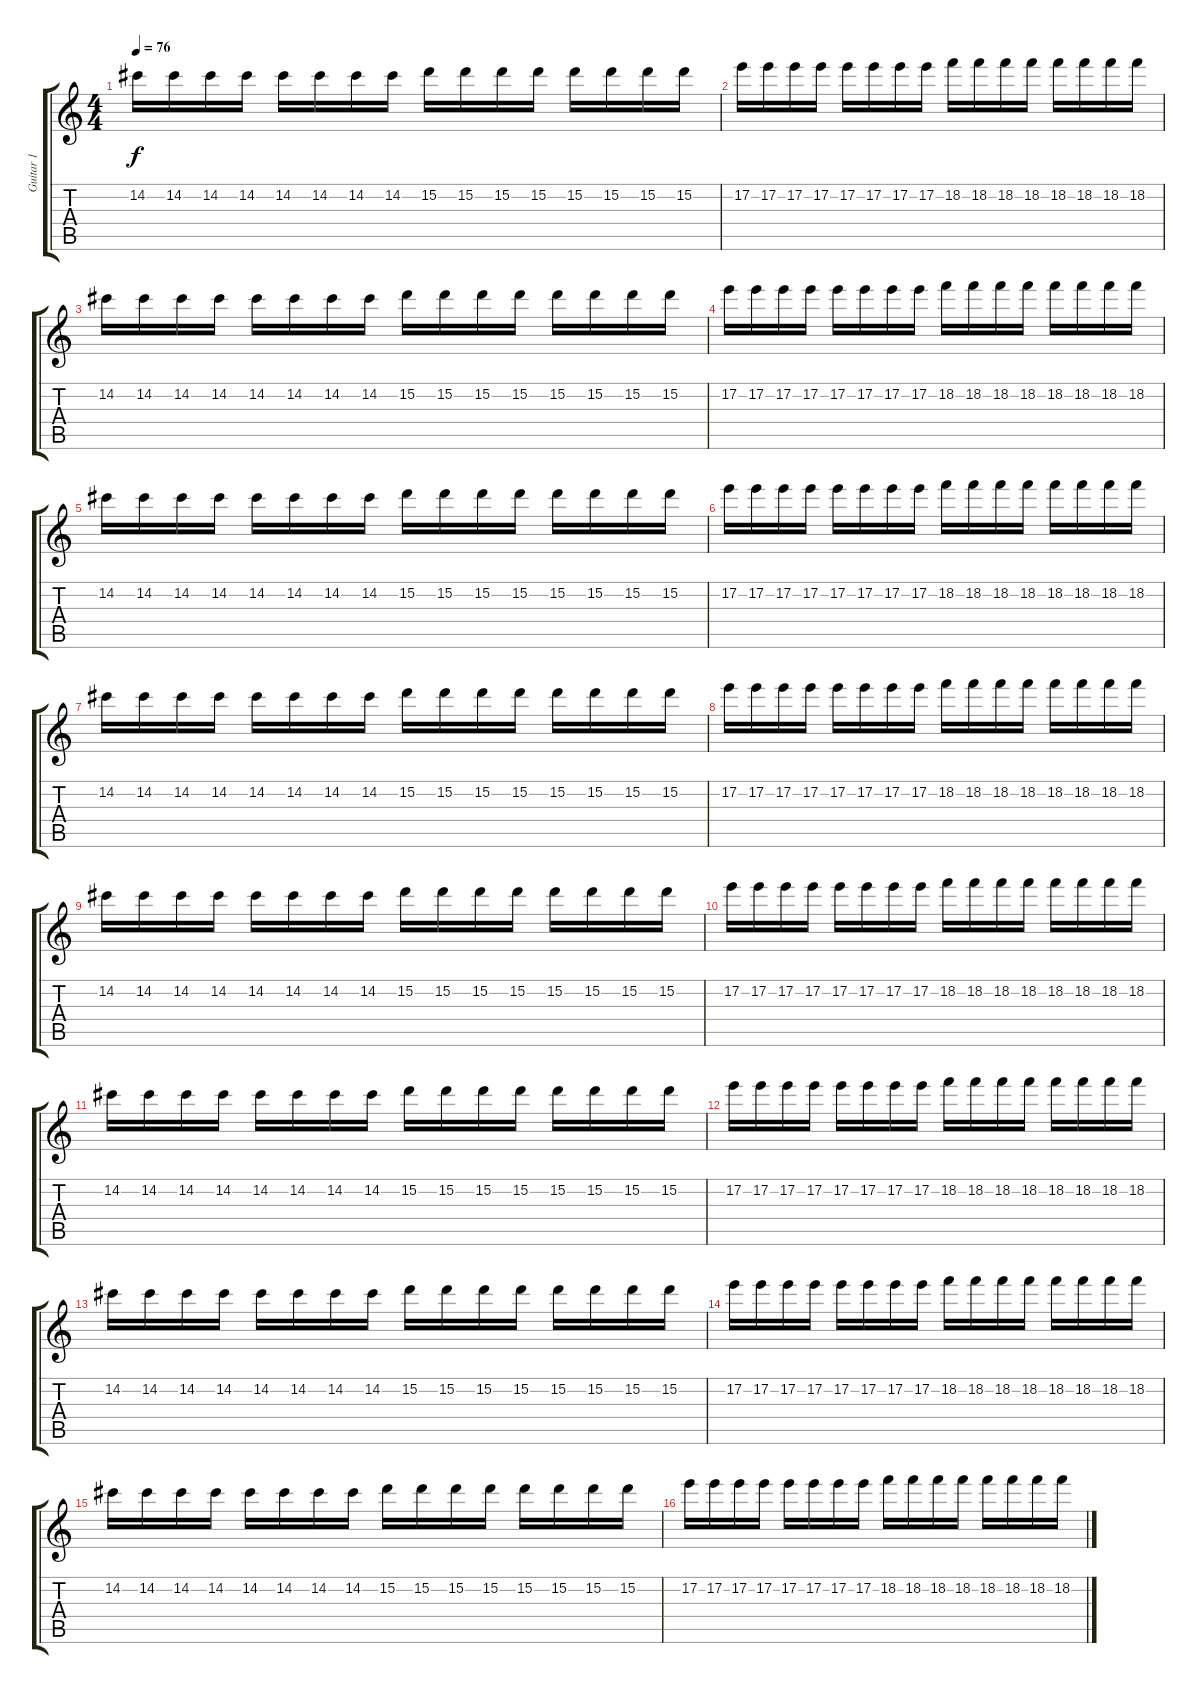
\track ("Guitar 1" "Guitar 1") {instrument electricguitarjazz}
\staff {score tabs}
\tuning (E4 B3 G3 D3 A2 E2) {hide}
\ts (4 4)
\tempo 76
\clef g2
\ks c
14.2.16{dy f} 14.2.16 14.2.16 14.2.16 14.2.16 14.2.16 14.2.16 14.2.16 15.2.16 15.2.16 15.2.16 15.2.16 15.2.16 15.2.16 15.2.16 15.2.16 |
17.2.16 17.2.16 17.2.16 17.2.16 17.2.16 17.2.16 17.2.16 17.2.16 18.2.16 18.2.16 18.2.16 18.2.16 18.2.16 18.2.16 18.2.16 18.2.16 |
14.2.16 14.2.16 14.2.16 14.2.16 14.2.16 14.2.16 14.2.16 14.2.16 15.2.16 15.2.16 15.2.16 15.2.16 15.2.16 15.2.16 15.2.16 15.2.16 |
17.2.16 17.2.16 17.2.16 17.2.16 17.2.16 17.2.16 17.2.16 17.2.16 18.2.16 18.2.16 18.2.16 18.2.16 18.2.16 18.2.16 18.2.16 18.2.16 |
14.2.16 14.2.16 14.2.16 14.2.16 14.2.16 14.2.16 14.2.16 14.2.16 15.2.16 15.2.16 15.2.16 15.2.16 15.2.16 15.2.16 15.2.16 15.2.16 |
17.2.16 17.2.16 17.2.16 17.2.16 17.2.16 17.2.16 17.2.16 17.2.16 18.2.16 18.2.16 18.2.16 18.2.16 18.2.16 18.2.16 18.2.16 18.2.16 |
14.2.16 14.2.16 14.2.16 14.2.16 14.2.16 14.2.16 14.2.16 14.2.16 15.2.16 15.2.16 15.2.16 15.2.16 15.2.16 15.2.16 15.2.16 15.2.16 |
17.2.16 17.2.16 17.2.16 17.2.16 17.2.16 17.2.16 17.2.16 17.2.16 18.2.16 18.2.16 18.2.16 18.2.16 18.2.16 18.2.16 18.2.16 18.2.16 |
14.2.16 14.2.16 14.2.16 14.2.16 14.2.16 14.2.16 14.2.16 14.2.16 15.2.16 15.2.16 15.2.16 15.2.16 15.2.16 15.2.16 15.2.16 15.2.16 |
17.2.16 17.2.16 17.2.16 17.2.16 17.2.16 17.2.16 17.2.16 17.2.16 18.2.16 18.2.16 18.2.16 18.2.16 18.2.16 18.2.16 18.2.16 18.2.16 |
14.2.16 14.2.16 14.2.16 14.2.16 14.2.16 14.2.16 14.2.16 14.2.16 15.2.16 15.2.16 15.2.16 15.2.16 15.2.16 15.2.16 15.2.16 15.2.16 |
17.2.16 17.2.16 17.2.16 17.2.16 17.2.16 17.2.16 17.2.16 17.2.16 18.2.16 18.2.16 18.2.16 18.2.16 18.2.16 18.2.16 18.2.16 18.2.16 |
14.2.16 14.2.16 14.2.16 14.2.16 14.2.16 14.2.16 14.2.16 14.2.16 15.2.16 15.2.16 15.2.16 15.2.16 15.2.16 15.2.16 15.2.16 15.2.16 |
17.2.16 17.2.16 17.2.16 17.2.16 17.2.16 17.2.16 17.2.16 17.2.16 18.2.16 18.2.16 18.2.16 18.2.16 18.2.16 18.2.16 18.2.16 18.2.16 |
14.2.16 14.2.16 14.2.16 14.2.16 14.2.16 14.2.16 14.2.16 14.2.16 15.2.16 15.2.16 15.2.16 15.2.16 15.2.16 15.2.16 15.2.16 15.2.16 |
17.2.16 17.2.16 17.2.16 17.2.16 17.2.16 17.2.16 17.2.16 17.2.16 18.2.16 18.2.16 18.2.16 18.2.16 18.2.16 18.2.16 18.2.16 18.2.16
